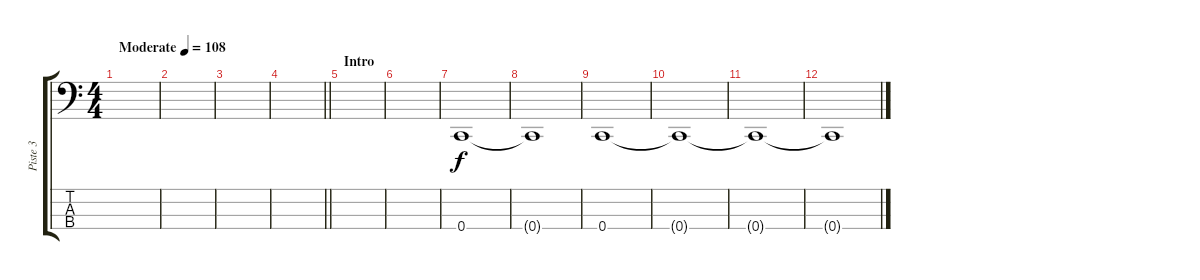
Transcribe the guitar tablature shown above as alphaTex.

\track ("Piste 3" "Piste 3") {instrument electricbassfinger}
\staff {score tabs}
\tuning (F2 C2 G1 C1) {hide}
\ts (4 4)
\tempo (108 "Moderate")
\clef f4
\ks c
|
|
|
\barLineRight lightlight
|
\section ("" "Intro")
|
|
0.4.1 |
0.4{t}.1{dy f} |
0.4.1 |
0.4{t}.1 |
0.4{t}.1 |
0.4{t}.1
